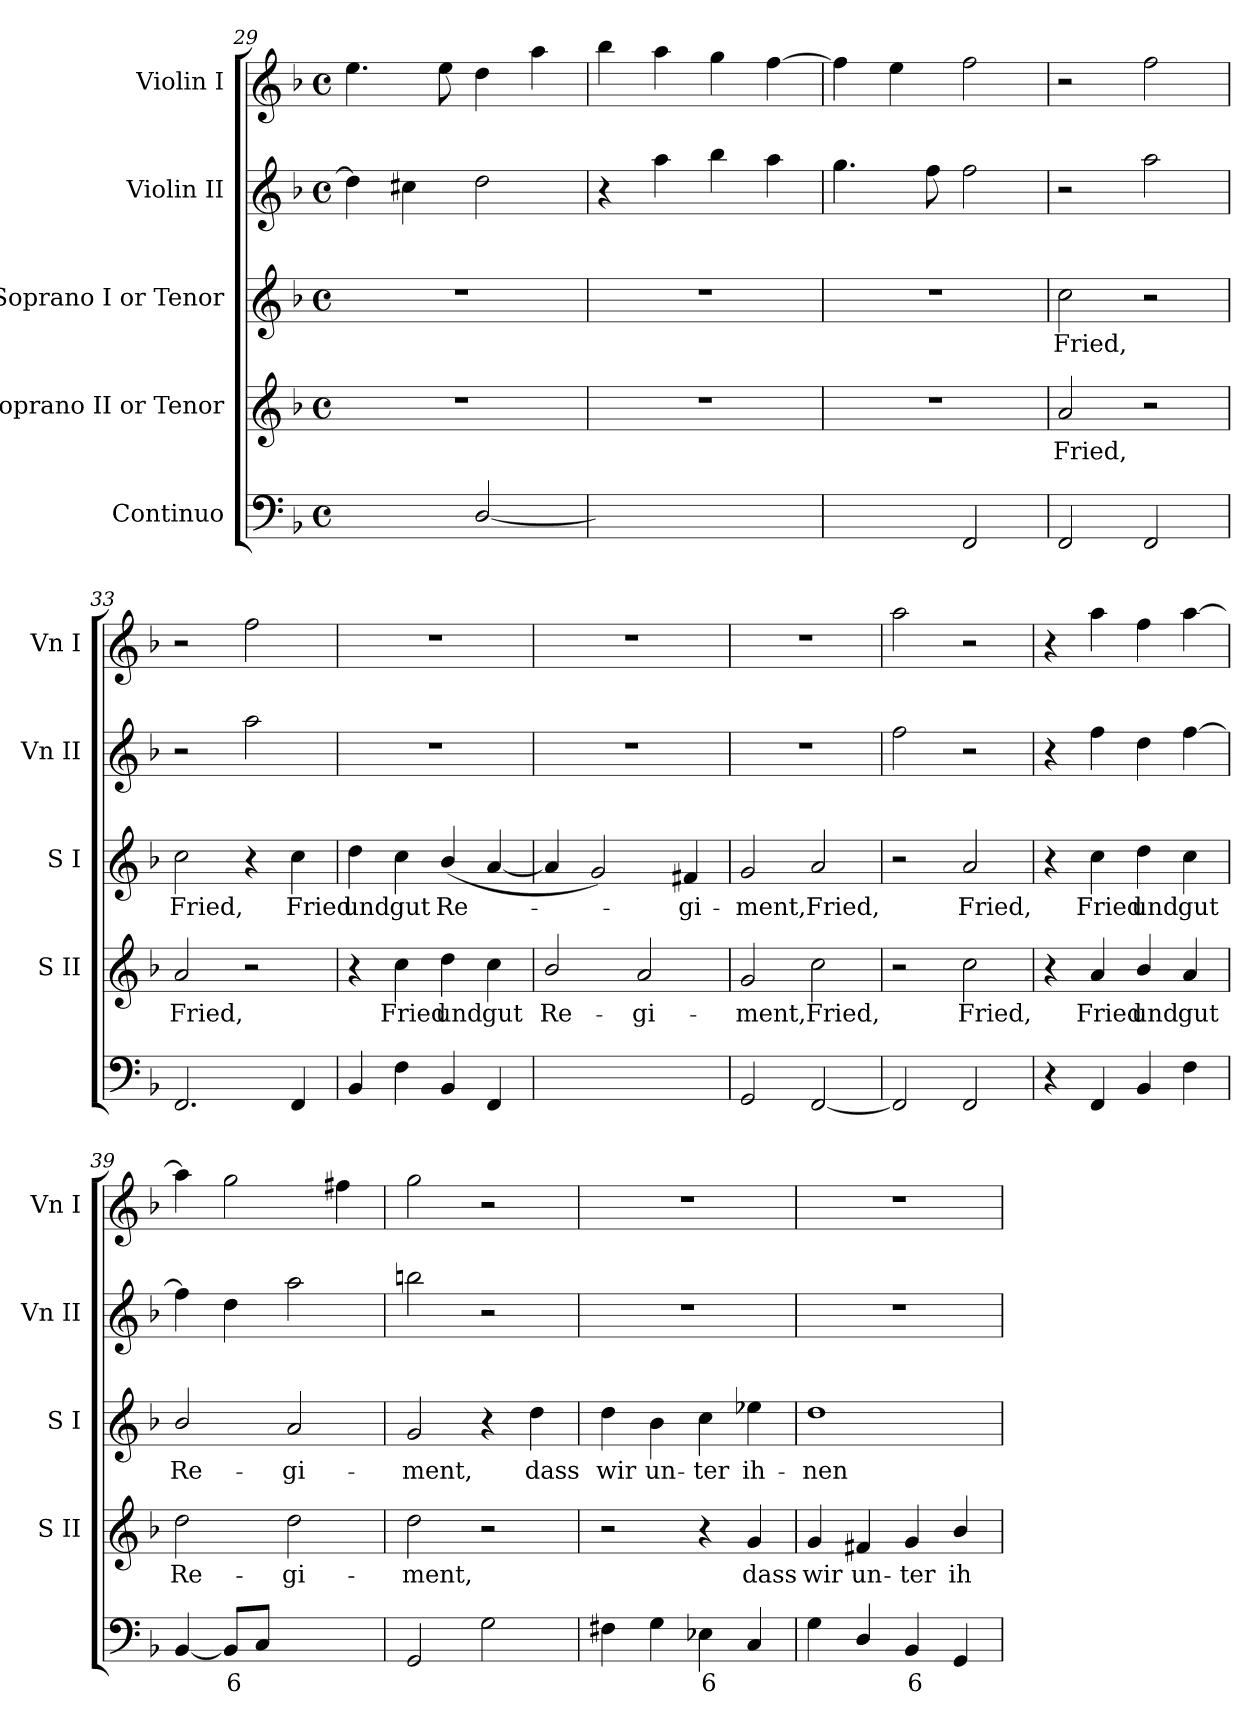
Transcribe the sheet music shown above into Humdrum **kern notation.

**kern	**text	**kern	**text	**kern	**text	**kern	**kern
*part5	*part5	*part4	*part4	*part3	*part3	*part2	*part1
*staff5	*staff5	*staff4	*staff4	*staff3	*staff3	*staff2	*staff1
*I"Continuo	*	*I"Soprano II or Tenor	*	*I"Soprano I or Tenor	*	*I"Violin II	*I"Violin I
*	*	*I'S II	*	*I'S I	*	*I'Vn II	*I'Vn I
*clefF4	*	*clefG2	*	*clefG2	*	*clefG2	*clefG2
*k[b-]	*	*k[b-]	*	*k[b-]	*	*k[b-]	*k[b-]
*F:	*	*F:	*	*F:	*	*F:	*F:
*M4/4	*	*M4/4	*	*M4/4	*	*M4/4	*M4/4
*met(c)	*	*met(c)	*	*met(c)	*	*met(c)	*met(c)
=29	=29	=29	=29	=29	=29	=29	=29
!	!LO:LY:b	!	!	!	!	!	!
[4AAyy	4	1r	.	1r	.	4dd]	4.ee
4AAyy]	.	.	.	.	.	4cc#X	.
.	.	.	.	.	.	.	8ee
[2D/	.	.	.	.	.	2dd	4dd
.	.	.	.	.	.	.	4aa
=30	=30	=30	=30	=30	=30	=30	=30
!	!LO:LY:b	!	!	!	!	!	!
4D/yy_	6	1r	.	1r	.	4r	4bb-
!	!LO:LY:b	!	!	!	!	!	!
4D/yy]	5	.	.	.	.	4aa	4aa
!	!LO:LY:b	!	!	!	!	!	!
[4BB-yy	6	.	.	.	.	4bb-	4gg
!	!LO:LY:b	!	!	!	!	!	!
4BB-yy]	5	.	.	.	.	4aa	[4ff
=31	=31	=31	=31	=31	=31	=31	=31
!	!LO:LY:b	!	!	!	!	!	!
[4Cyy	4	1r	.	1r	.	4.gg	4ff]
4Cyy]	.	.	.	.	.	.	4ee
.	.	.	.	.	.	8ff	.
2FF	.	.	.	.	.	2ff	2ff
=32	=32	=32	=32	=32	=32	=32	=32
!	!	!	!LO:LY:b	!	!LO:LY:b	!	!
2FF	.	2a	Fried,	2cc	Fried,	2r	2r
2FF	.	2r	.	2r	.	2aa	2ff
!!LO:LB:g=z
=33	=33	=33	=33	=33	=33	=33	=33
!	!	!	!LO:LY:b	!	!LO:LY:b	!	!
2.FF	.	2a	Fried,	2cc	Fried,	2r	2r
.	.	2r	.	4r	.	2aa	2ff
!	!	!	!	!	!LO:LY:b	!	!
4FF	.	.	.	4cc	Fried	.	.
=34	=34	=34	=34	=34	=34	=34	=34
!	!	!	!	!	!LO:LY:b	!	!
4BB-	.	4r	.	4dd	und	1r	1r
!	!	!	!LO:LY:b	!	!LO:LY:b	!	!
4F	.	4cc	Fried	4cc	gut	.	.
!	!	!	!LO:LY:b	!	!LO:LY:b	!	!
4BB-	.	4dd	und	(<4b-/	Re-	.	.
!	!	!	!LO:LY:b	!	!	!	!
4FF	.	4cc	gut	[4a	.	.	.
=35	=35	=35	=35	=35	=35	=35	=35
!	!LO:LY:b	!	!LO:LY:b	!	!	!	!
[4GGyy	9	2b-/	Re-	4a]	.	1r	1r
!	!LO:LY:b	!	!	!	!	!	!
4GGyy]	6	.	.	2g)	.	.	.
!	!LO:LY:b	!	!LO:LY:b	!	!	!	!
[4Dyy	4	2a	-gi-	.	.	.	.
!	!	!	!	!	!LO:LY:b	!	!
4Dyy]	.	.	.	4f#X	gi-	.	.
=36	=36	=36	=36	=36	=36	=36	=36
!	!	!	!LO:LY:b	!	!LO:LY:b	!	!
2GG	.	2g	-ment,	2g	-ment,	1r	1r
!	!	!	!LO:LY:b	!	!LO:LY:b	!	!
[2FF	.	2cc	Fried,	2a	Fried,	.	.
=37	=37	=37	=37	=37	=37	=37	=37
2FF]	.	2r	.	2r	.	2ff	2aa
!	!	!	!LO:LY:b	!	!LO:LY:b	!	!
2FF	.	2cc	Fried,	2a	Fried,	2r	2r
=38	=38	=38	=38	=38	=38	=38	=38
4r	.	4r	.	4r	.	4r	4r
!	!	!	!LO:LY:b	!	!LO:LY:b	!	!
4FF	.	4a	Fried	4cc	Fried	4ff	4aa
!	!	!	!LO:LY:b	!	!LO:LY:b	!	!
4BB-	.	4b-/	und	4dd	und	4dd	4ff
!	!	!	!LO:LY:b	!	!LO:LY:b	!	!
4F	.	4a	gut	4cc	gut	[4ff	[4aa
=39	=39	=39	=39	=39	=39	=39	=39
!	!	!	!LO:LY:b	!	!LO:LY:b	!	!
[4BB-	.	2dd	Re-	2b-/	Re-	4ff]	4aa]
!	!LO:LY:b	!	!	!	!	!	!
8BB-L]	6	.	.	.	.	4dd	2gg
8CJ	.	.	.	.	.	.	.
!	!LO:LY:b	!	!LO:LY:b	!	!LO:LY:b	!	!
[4Dyy	4	2dd	-gi-	2a	-gi-	2aa	.
4Dyy]	.	.	.	.	.	.	4ff#X
!!LO:LB:g=z
=40	=40	=40	=40	=40	=40	=40	=40
!	!	!	!LO:LY:b	!	!LO:LY:b	!	!
2GG	.	2dd	-ment,	2g	-ment,	2bbn	2gg
2G	.	2r	.	4r	.	2r	2r
!	!	!	!	!	!LO:LY:b	!	!
.	.	.	.	4dd	dass	.	.
=41	=41	=41	=41	=41	=41	=41	=41
!	!	!	!	!	!LO:LY:b	!	!
4F#X	.	2r	.	4dd	wir	1r	1r
!	!	!	!	!	!LO:LY:b	!	!
4G	.	.	.	4b-	un-	.	.
!	!LO:LY:b	!	!	!	!LO:LY:b	!	!
4E-X	6	4r	.	4cc	-ter	.	.
!	!	!	!LO:LY:b	!	!LO:LY:b	!	!
4C	.	4g	dass	4ee-X	ih-	.	.
=42	=42	=42	=42	=42	=42	=42	=42
!	!	!	!LO:LY:b	!	!LO:LY:b	!	!
4G	.	4g	wir	1dd	-nen	1r	1r
!	!	!	!LO:LY:b	!	!	!	!
4D/	.	4f#X	un-	.	.	.	.
!	!LO:LY:b	!	!LO:LY:b	!	!	!	!
4BB-	6	4g	-ter	.	.	.	.
!	!	!	!LO:LY:b	!	!	!	!
4GG	.	4b-/	ih-	.	.	.	.
=	=	=	=	=	=	=	=
*-	*-	*-	*-	*-	*-	*-	*-
